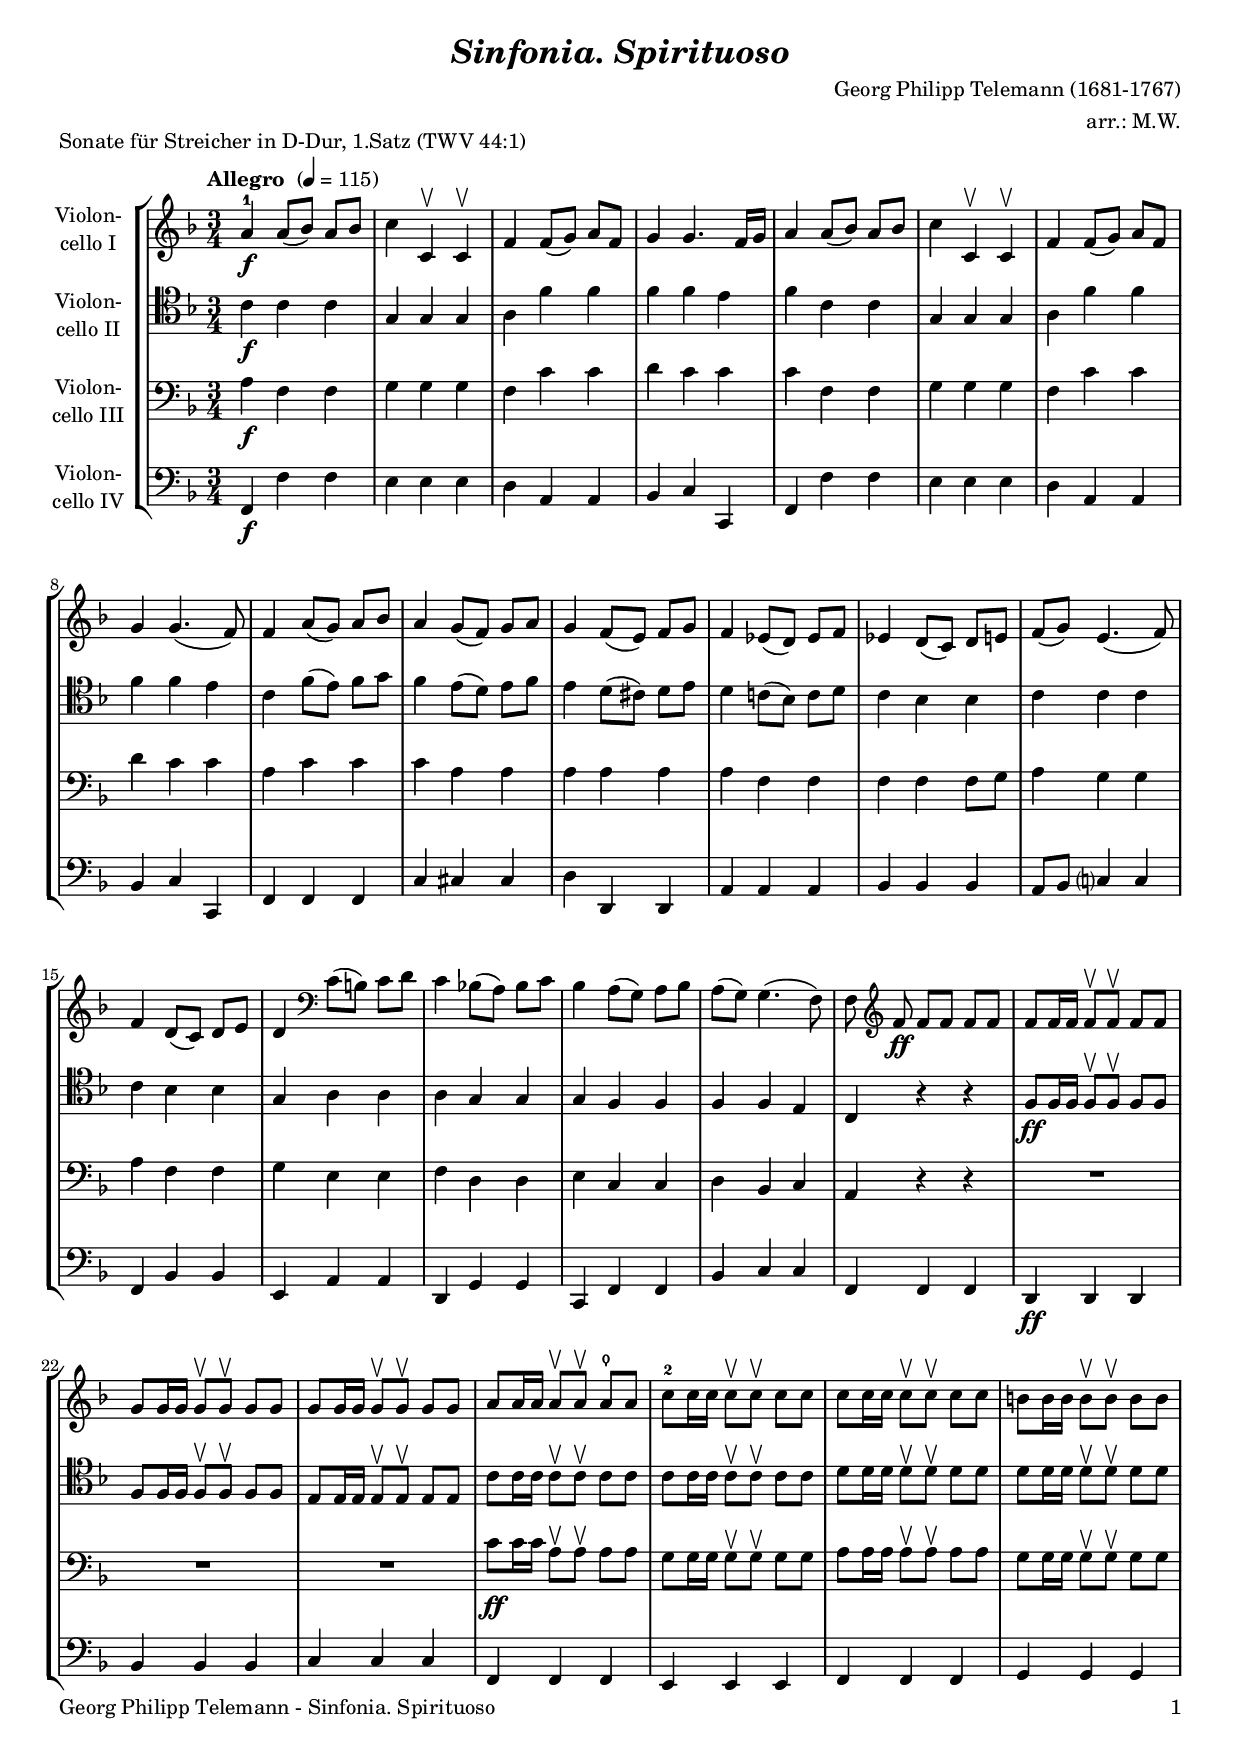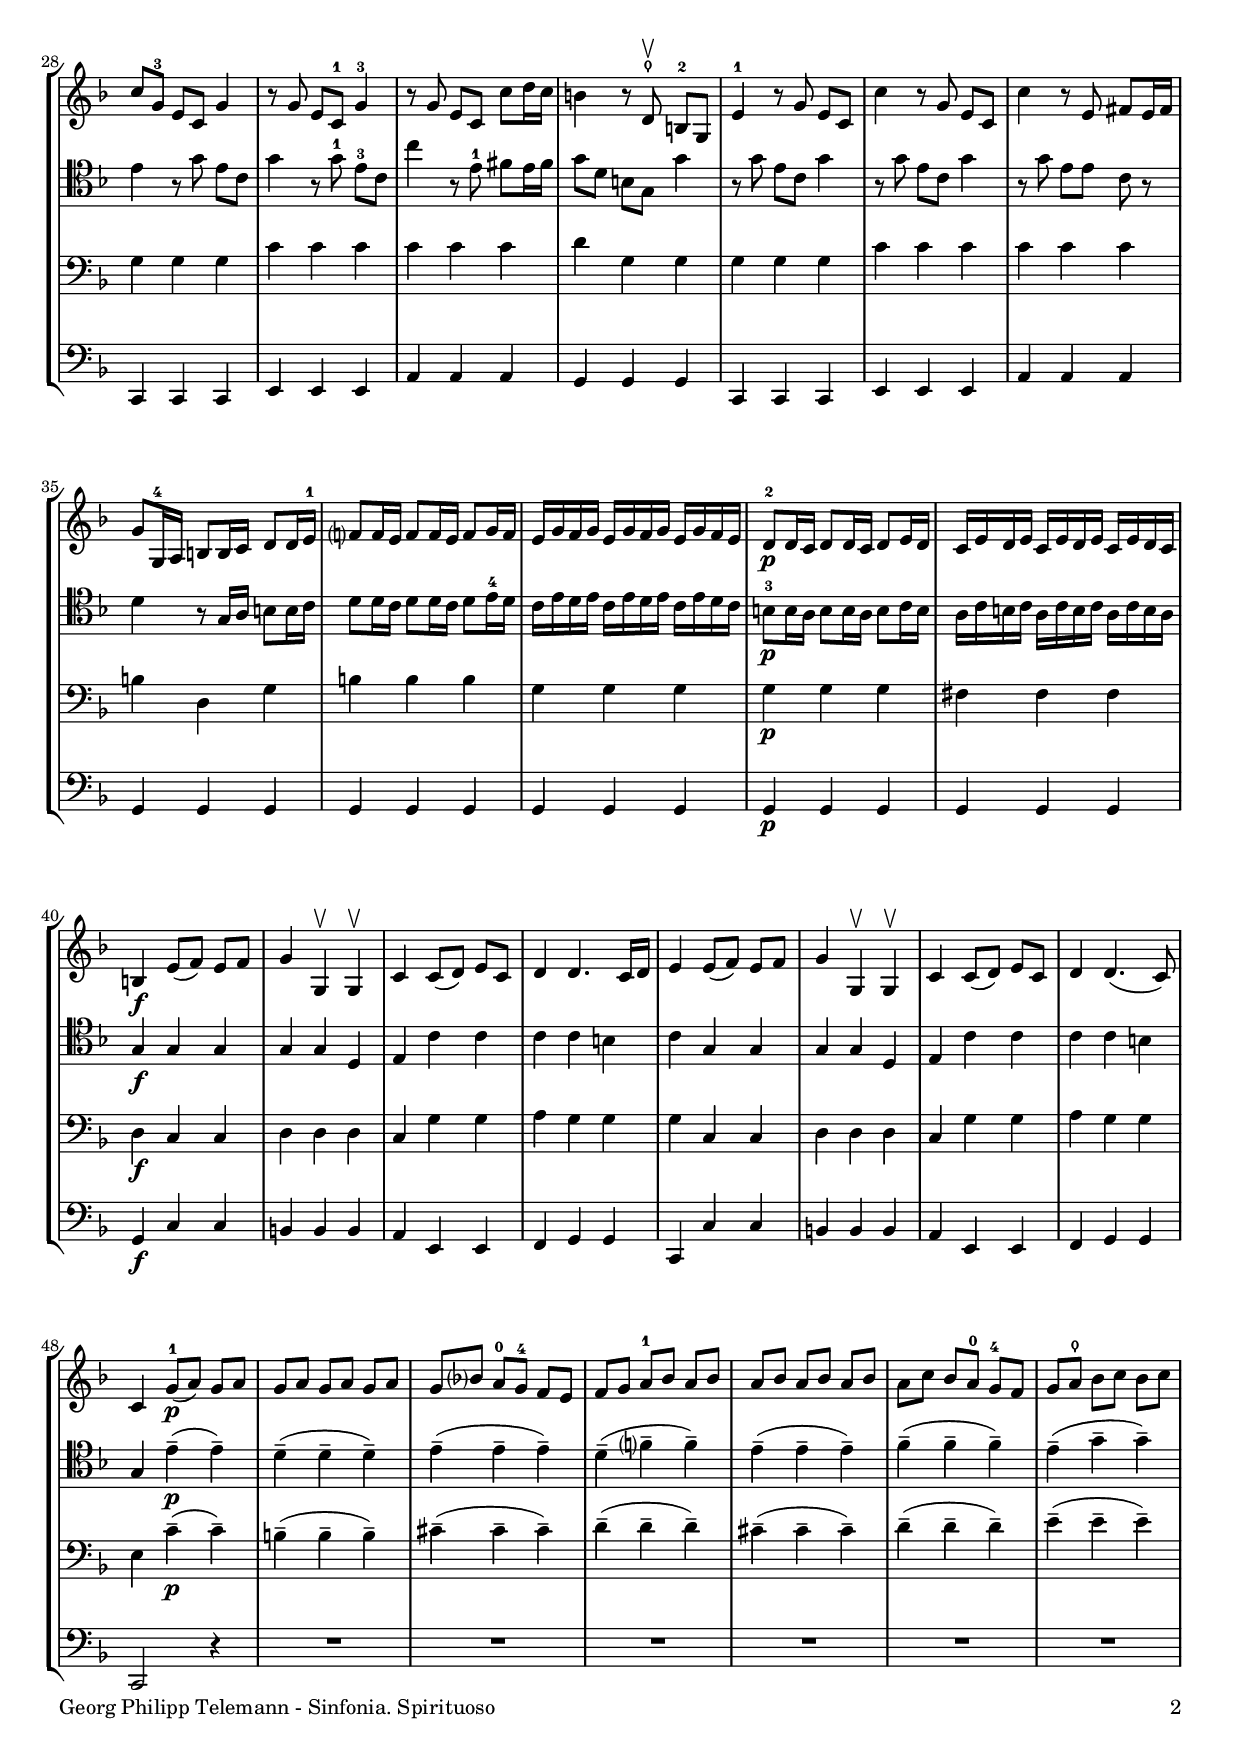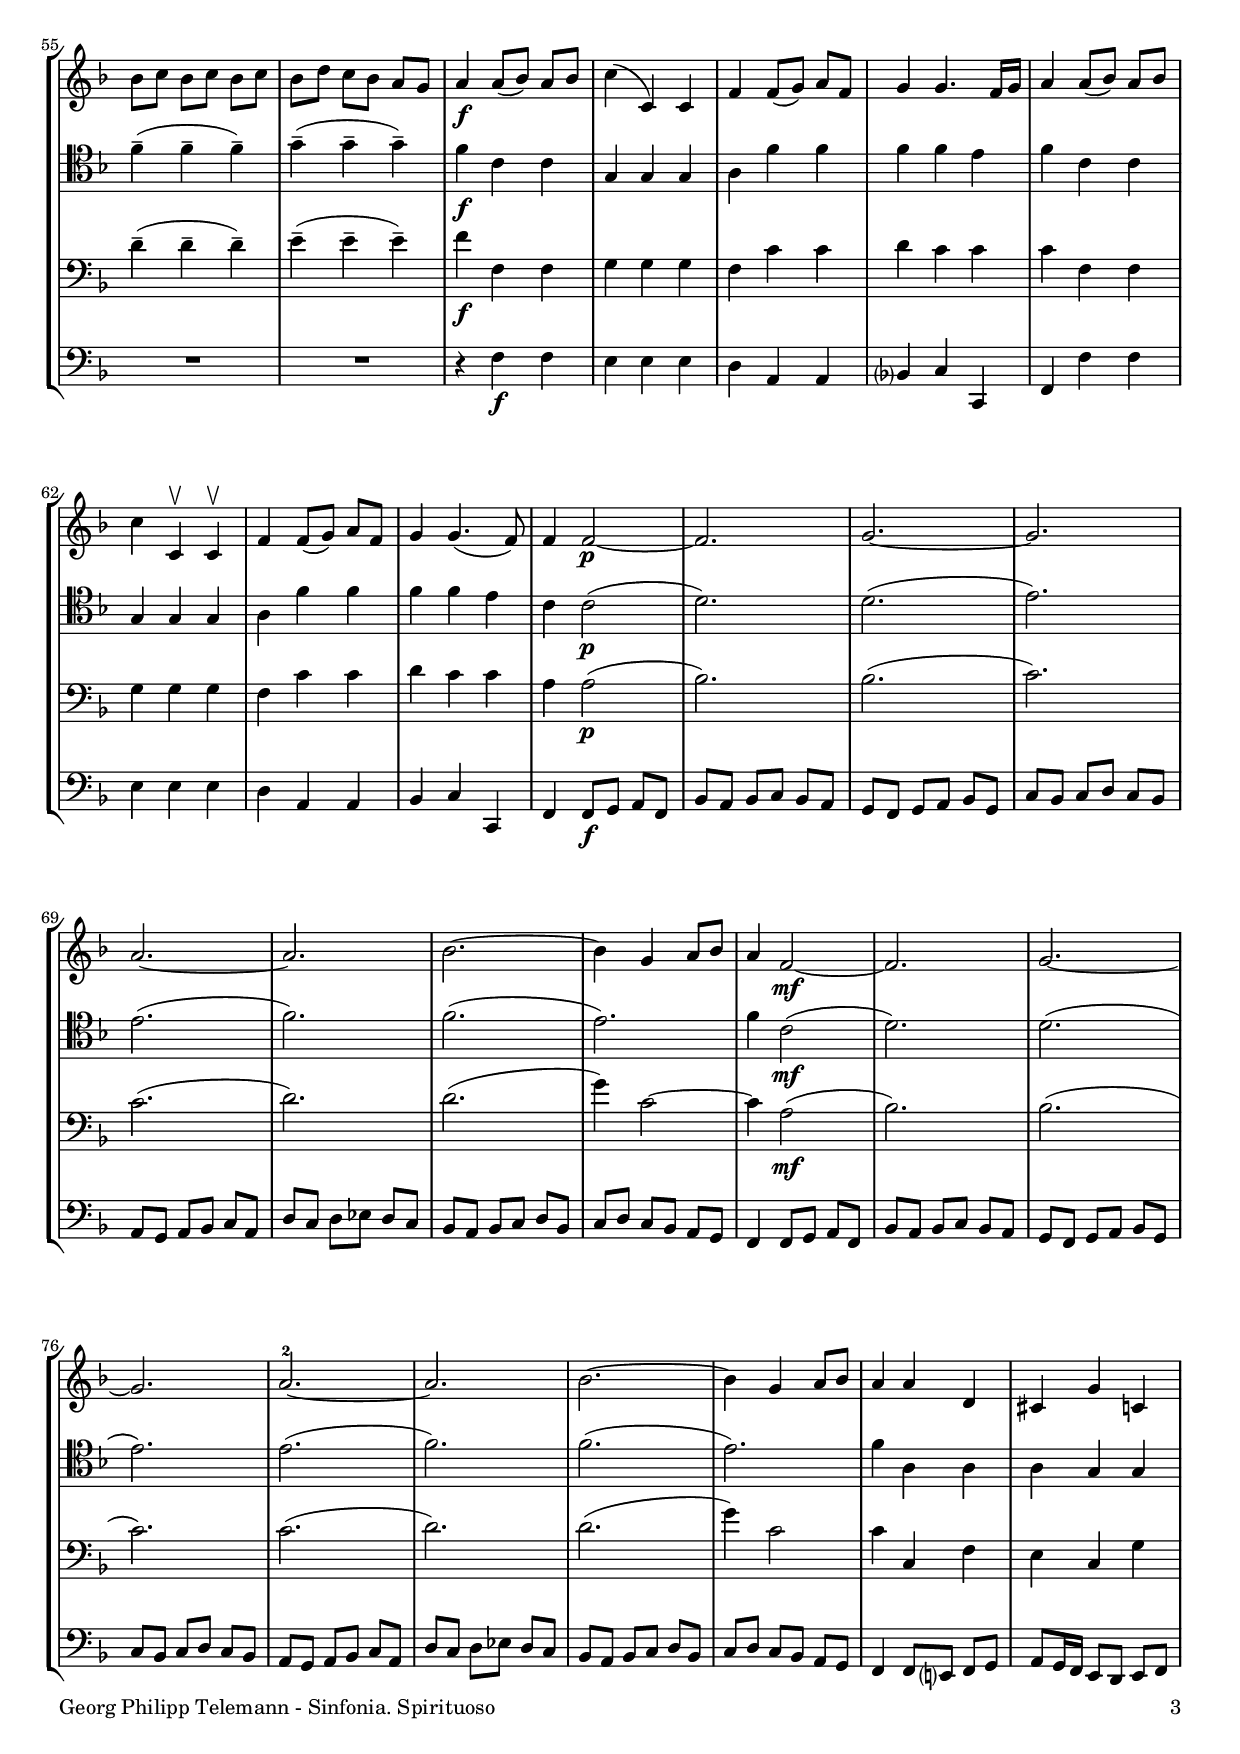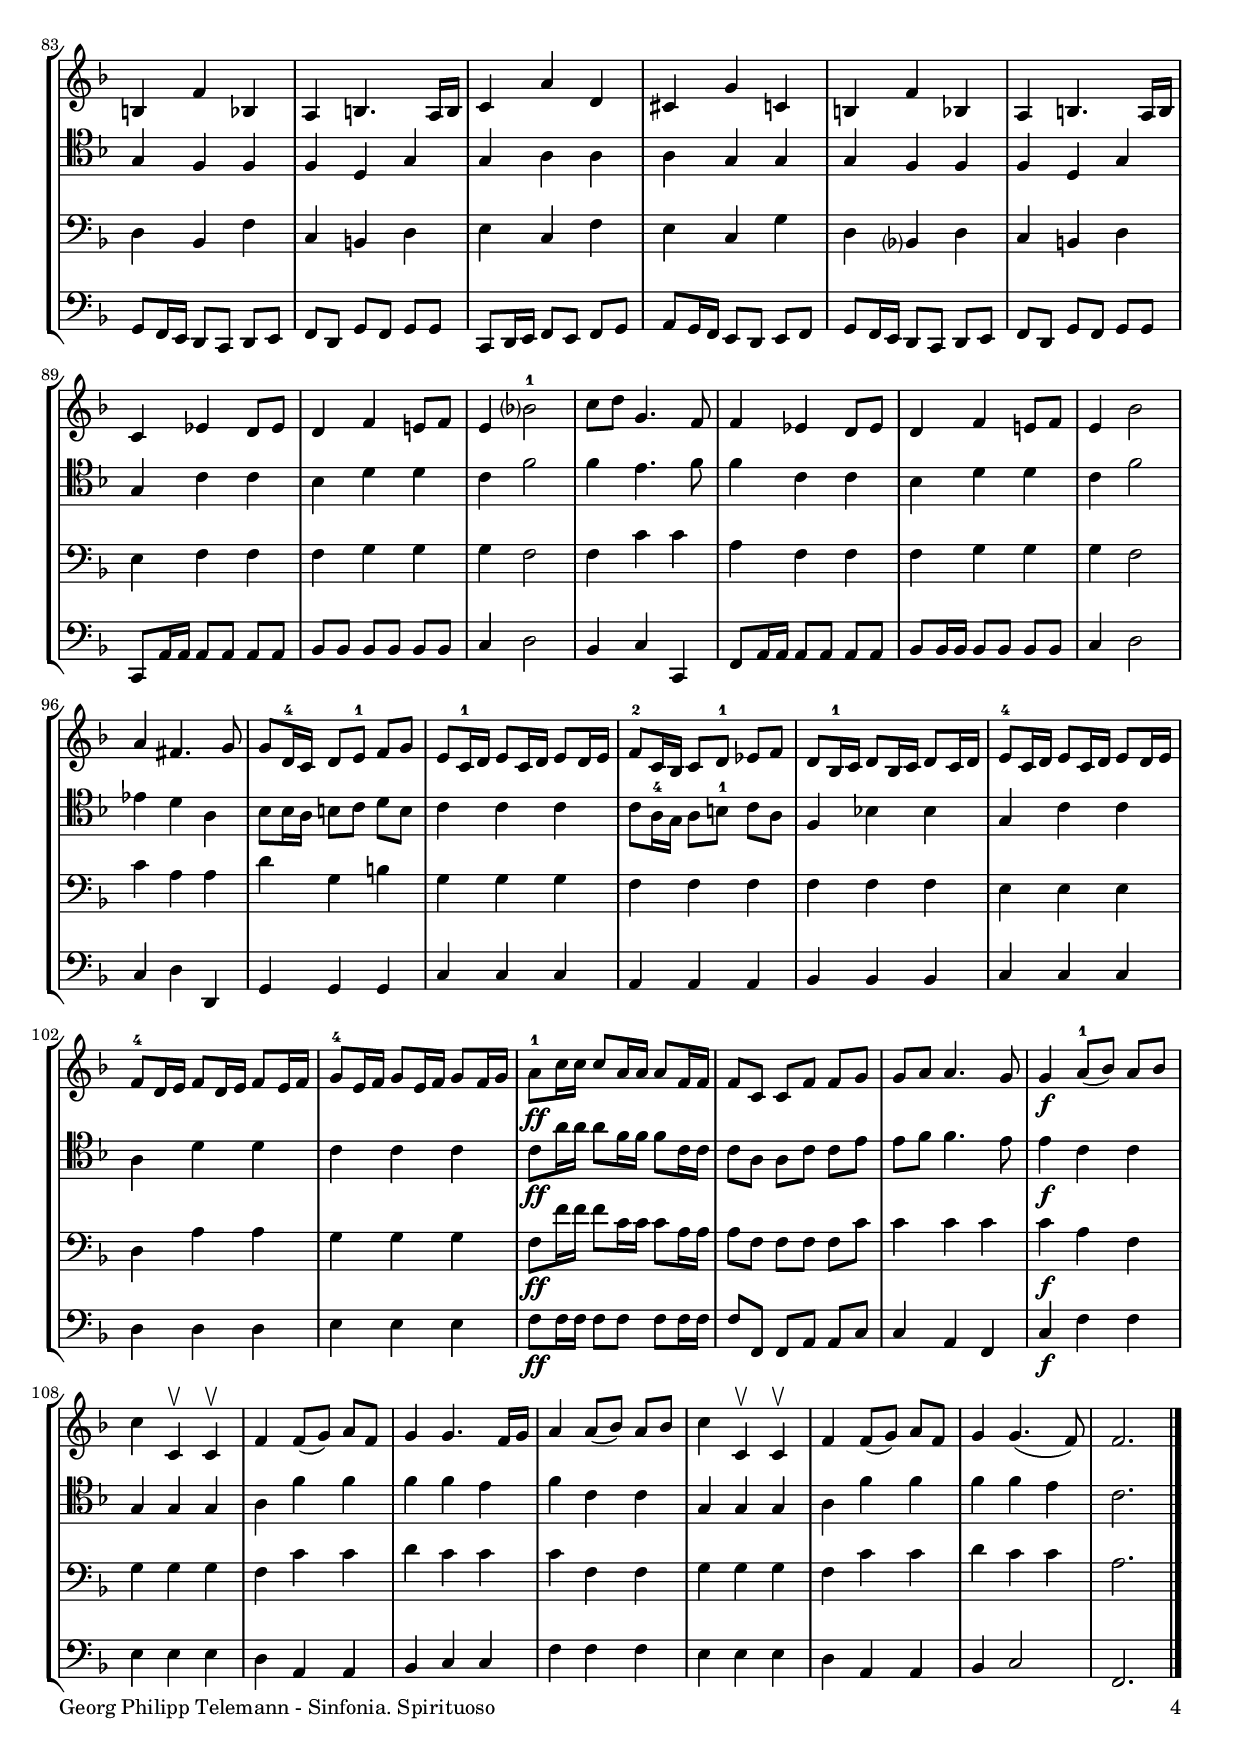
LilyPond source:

\version "2.24.1"
\include "deutsch.ly"

#(set-global-staff-size 18)

\header {
  title     = \markup \bold \italic "Sinfonia. Spirituoso"
  composer  = "Georg Philipp Telemann (1681-1767)"
  arranger  = "arr.: M.W."
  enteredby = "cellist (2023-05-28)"
  piece     = "Sonate für Streicher in D-Dur, 1.Satz (TWV 44:1)"
}

voiceconsts = {
  \key f \major
  \time 3/4
  \clef "bass"
%  \numericTimeSignature
  \compressEmptyMeasures
  % Set default beaming for all staves
  \set Timing.beamExceptions = #'()
  \set Timing.baseMoment     = #(ly:make-moment 1 4)
  \set Timing.beatStructure  = #'(1 1 1)
  \tempo "Allegro " 4=115
}

mist = "string ensemble 1"
mivl = "violin"
miba = "cello"
mipz = "pizzicato strings"

dcaf = \mark \markup \box \italic "D.C. al Fine"
fine = \mark \markup \box \italic "Fine"

va = \relative c'' {
  \voiceconsts
  \clef "treble"

  a4-1\f a8( b) a b
  c4 c,\upbow c\upbow
  f f8( g) a f
  g4 g4. f16 g
  a4 a8( b) a b
  c4 c,\upbow c\upbow

  f f8( g) a f
  g4 g4.( f8)
  f4 a8( g) a b
  a4 g8( f) g a
  g4 f8( e) f g
  f4 es8( d) es f

  es4 d8( c) d e
  f( g) e4.( f8)
  f4 d8( c) d e
  d4 \clef "bass" c8( h) c d
  c4 b!8( a) b c
  b4 a8( g) a b

  a( g) g4.( f8)
  f \noBeam \clef "treble" f'\ff f f f f
  f8 f16 f f8\upbow f\upbow f f
  g g16 g g8\upbow g\upbow g g
  g g16 g g8\upbow g\upbow g g
  a a16 a a8\upbow a\upbow a\thumb a

  c-2 c16 c c8\upbow c\upbow c c
  c c16 c c8\upbow c\upbow c c
  h h16 h h8\upbow h\upbow h h
  c g-3 e c g'4
  r8 g e c-1 g'4-3
  r8 g e c c' d16 c

  h4 r8 d,\upbow\thumb h-2 g
  e'4-1 r8 g e c
  c'4 r8 g e c
  c'4 r8 e, fis e16 fis
  g8 g,16-4 a h8 h16 c d8 d16 e-1
  f?8 f16 e f8 f16 e f8 g16 f

  e g f g e g f g e g f e
  d8-2\p d16 c d8 d16 c d8 e16 d
  c e d e c e d e c e d c
  h4\f e8( f) e f
  g4 g,\upbow g\upbow
  c c8( d) e c

  d4 d4. c16 d
  e4 e8( f) e f
  g4 g,\upbow g\upbow
  c c8( d) e c
  d4 d4.( c8)
  c4 g'8(-1\p a) g a

  g a g a g a
  g b? a-0 g-4 f e
  f g a-1 b a b
  a b a b a b
  a c b a-0 g-4 f
  g a\thumb b c b c

  b c b c b c
  b d c b a g
  a4\f a8( b) a b
  c4( c,) c
  f f8( g) a f
  g4 g4. f16 g

  a4 a8( b) a b
  c4 c,\upbow c\upbow
  f f8( g) a f
  g4 g4.( f8)
  f4 f2~\p
  f2.

  g~
  g
  a~
  a
  b~
  b4 g a8 b

  a4 f2~\mf
  f2.
  g~
  g
  a~-2
  a

  b~
  b4 g a8 b
  a4 a d,
  cis g' c,
  h f' b,
  a h4. a16 h

  c4 a' d,
  cis4 g' c,
  h f' b,
  a h4. a16 h
  c4 es d8 es
  d4 f e!8 f

  e4 b'?2-1
  c8 d g,4. f8
  f4 es d8 es
  d4 f e!8 f
  e4 b'2
  a4 fis4. g8

  g d16-4 c d8 e-1 f g
  e c16-1 d e8 c16 d e8 d16 e
  f8-2 c16 b c8 d-1 es f
  d b16-1 c d8 b16 c d8 c16 d
  e8-4 c16 d e8 c16 d e8 d16 e
  f8-4 d16 e f8 d16 e f8 e16 f

  g8-4 e16 f g8 e16 f g8 f16 g
  a8-1\ff c16 c c8 a16 a a8 f16 f
  f8 c c f f g
  g a a4. g8
  g4\f a8(-1 b) a b
  c4 c,\upbow c\upbow

  f f8( g) a f
  g4 g4. f16 g
  a4 a8( b) a b
  c4 c,\upbow c\upbow
  f f8( g) a f
  g4 g4.( f8)
  f2. \bar "|."
}

vb = \relative c' {
  \voiceconsts
  \clef "tenor"

  c4\f c c
  g g g
  a f' f
  f f e
  f c c
  g g g

  a f' f
  f f e
  c f8( e) f g
  f4 e8( d) e f
  e4 d8( cis) d e
  d4 c!8( b) c d

  c4 b b
  c c c
  c b b
  g a a
  a g g
  g f f

  f f e
  c r r
  f8\ff f16 f f8\upbow f\upbow f f
  f8 f16 f f8\upbow f\upbow f f
  e8 e16 e e8\upbow e\upbow e e
  c' c16 c c8\upbow c\upbow c c

  c c16 c c8\upbow c\upbow c c
  d d16 d d8\upbow d\upbow d d
  d d16 d d8\upbow d\upbow d d
  e4 r8 g e c
  g'4 r8 g-1 e-3 c
  c'4 r8 e,-1 fis e16 fis

  g8 d h g g'4
  r8 g e c g'4
  r8 g e c g'4
  r8 g e e c r
  d4 r8 g,16 a h8 h16 c
  d8 d16 c d8 d16 c d8 e16-4 d

  c e d e c e d e c e d c
  h8-3\p h16 a h8 h16 a h8 c16 h
  a c h c a c h c a c h a
  g4\f g g
  g g d
  e c' c

  c c h
  c g g
  g g d
  e c' c
  c c h
  g e'(--\p e)--

  d(-- d-- d)--
  e(-- e-- e)--
  d(-- f?-- f)--
  e(-- e-- e)--
  f(-- f-- f)--
  e(-- g-- g)--

  f(-- f-- f)--
  g(-- g-- g)--
  f\f c c
  g g g
  a f' f
  f f e

  f c c
  g g g
  a f' f
  f f e
  c c2(\p
  d2.)

  d(
  e)
  e(
  f)
  f(
  e)

  f4 c2(\mf
  d2.)
  d(
  e)
  e(
  f)

  f(
  e)
  f4 a, a
  a g g
  g f f
  f d g

  g a a
  a g g
  g f f
  f d g
  g c c
  b d d

  c f2
  f4 e4. f8
  f4 c c
  b d d
  c f2
  es4 d a

  b8 b16 a h8 c d h
  c4 c c
  c8 a16-4 g a8 h-1 c a
  f4 b! b
  g c c
  a d d

  c c c
  c8\ff a'16 a a8 f16 f f8 c16 c
  c8 a a c c e
  e f f4. e8
  e4\f c c
  g g g

  a f' f
  f f e
  f c c
  g g g
  a f' f
  f f e
  c2. \bar "|."
}

vc = \relative c' {
  \voiceconsts

  a4\f f f
  g g g
  f c' c
  d c c
  c f, f
  g g g

  f c' c
  d c c
  a c c
  c a a
  a a a
  a f f

  f f f8 g
  a4 g g
  a f f
  g e e
  f d d
  e c c

  d b c
  a r r
  R2.*3
  c'8\ff c16 c a8\upbow a\upbow a a

  g g16 g g8\upbow g\upbow g g
  a a16 a a8\upbow a\upbow a a
  g g16 g g8\upbow g\upbow g g
  g4 g g
  c c c
  c c c

  d g, g
  g g g
  c c c
  c c c
  h d, g
  h h h

  g g g
  g\p g g
  fis fis fis
  d\f c c
  d d d
  c g' g

  a g g
  g c, c
  d d d
  c g' g
  a g g
  e c'(--\p c)--

  h(-- h-- h)--
  cis(-- cis-- cis)--
  d(-- d-- d)--
  cis(-- cis-- cis)--
  d(-- d-- d)--
  e(-- e-- e)--

  d(-- d-- d)--
  e(-- e-- e)--
  f\f f, f
  g g g
  f c' c
  d c c

  c f, f
  g g g
  f c' c
  d c c
  a a2(\p
  b2.)

  b(
  c)
  c(
  d)
  d(
  g4) c,2~

  c4 a2(\mf
  b2.)
  b(
  c)
  c(
  d)

  d(
  g4) c,2
  c4 c, f
  e c g'
  d b f'
  c h d

  e c f
  e c g'
  d b? d
  c h d
  e f f
  f g g

  g f2
  f4 c' c
  a f f
  f g g
  g f2
  c'4 a a

  d g, h
  g g g
  f f f
  f f f
  e e e
  d a' a

  g g g
  f8\ff f'16 f f8 c16 c c8 a16 a
  a8 f f f f c'
  c4 c c
  c\f a f
  g g g

  f c' c
  d c c
  c f, f
  g g g
  f c' c
  d c c
  a2. \bar "|."
}

vd = \relative c, {
  \voiceconsts

  f4\f f' f
  e e e
  d a a
  b c c,
  f f' f
  e e e

  d a a
  b c c,
  f f f
  c' cis cis
  d d, d
  a' a a

  b b b
  a8 b c?4 c
  f, b b
  e, a a
  d, g g
  c, f f

  b c c
  f, f f
  d\ff d d
  b' b b
  c c c
  f, f f

  e e e
  f f f
  g g g
  c, c c
  e e e
  a a a

  g g g
  c, c c
  e e e
  a a a
  g g g
  g g g

  g g g
  g\p g g
  g g g
  g\f c c
  h h h
  a e e

  f g g
  c, c' c
  h h h
  a e e
  f g g
  c,2 r4

  R2.*8
  r4 f'\f f
  e e e
  d a a
  b? c c,

  f f' f
  e e e
  d a a
  b c c,
  f f8\f g a f
  b a b c b a

  g f g a b g
  c b c d c b
  a g a b c a
  d c d es d c
  b a b c d b
  c d c b a g

  f4 f8 g a f
  b a b c b a
  g f g a b g
  c b c d c b
  a g a b c a
  d c d es d c

  b a b c d b c d c b a g
  f4 f8 e? f g
  a g16 f e8 d e f
  g f16 e d8 c d e
  f d g f g g

  c, d16 e f8 e f g
  a g16 f e8 d e f
  g f16 e d8 c d e
  f d g f g g
  c, a'16 a a8 a a a
  b b b b b b

  c4 d2
  b4 c c,
  f8 a16 a a8 a a a
  b8 b16 b b8 b b b
  c4 d2
  c4 d d,

  g g g
  c c c
  a a a
  b b b
  c c c
  d d d

  e e e
  f8\ff f16 f f8 f f f16 f
  f8 f, f a a c
  c4 a f
  c'\f f f
  e e e

  d a a
  b c c
  f f f
  e e e
  d a a
  b c2
  f,2. \bar "|."
}


music = \new StaffGroup <<
      \new Staff {
	\set Staff.midiInstrument = \miba
	\set Staff.instrumentName = \markup \center-column { "Violon-" "cello I" }
	\transpose d d { \va }
      }

      \new Staff {
	\set Staff.midiInstrument = \miba
	\set Staff.instrumentName = \markup \center-column { "Violon-" "cello II" }
	\transpose d d { \vb }
      }

      \new Staff {
	\set Staff.midiInstrument = \miba
	\set Staff.instrumentName = \markup \center-column { "Violon-" "cello III" }
	\transpose d d { \vc }
      }

      \new Staff {
	\set Staff.midiInstrument = \miba
	\set Staff.instrumentName = \markup \center-column { "Violon-" "cello IV" }
	\transpose d d { \vd }
      }
>>

\book {
   \paper {
    print-page-number = ##t
    print-first-page-number = ##t
    ragged-last-bottom = ##f
    oddHeaderMarkup = \markup \null
    evenHeaderMarkup = \markup \null
    oddFooterMarkup = \markup {
      \fill-line {
        \if \should-print-page-number
        "Georg Philipp Telemann - Sinfonia. Spirituoso" \fromproperty #'page:page-number-string
      }
    }
    evenFooterMarkup = \oddFooterMarkup
  } \score {
    \music
    \layout {}
  }

  \score {
    \unfoldRepeats \music

    \midi {
      \context {
        \Score
      }
    }
  }
}